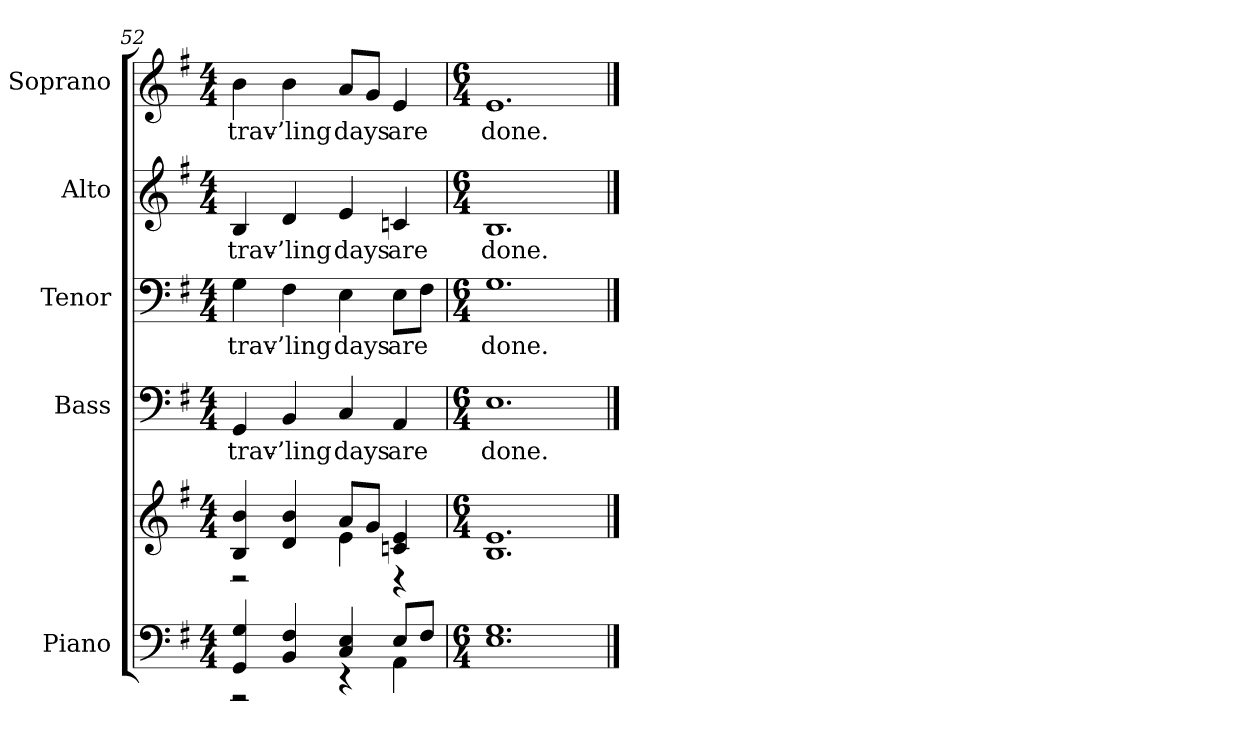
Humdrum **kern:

**kern	**kern	**kern	**text	**kern	**text	**kern	**text	**kern	**text
*part5	*part5	*part4	*part4	*part3	*part3	*part2	*part2	*part1	*part1
*staff6	*staff5	*staff4	*staff4	*staff3	*staff3	*staff2	*staff2	*staff1	*staff1
*I"Piano	*	*I"Bass	*	*I"Tenor	*	*I"Alto	*	*I"Soprano	*
*I'Pno.	*	*I'B.	*	*I'T.	*	*I'A.	*	*I'S.	*
*clefF4	*clefG2	*clefF4	*	*clefF4	*	*clefG2	*	*clefG2	*
*k[f#]	*k[f#]	*k[f#]	*	*k[f#]	*	*k[f#]	*	*k[f#]	*
*G:	*G:	*G:	*	*G:	*	*G:	*	*G:	*
*M4/4	*M4/4	*M4/4	*	*M4/4	*	*M4/4	*	*M4/4	*
=52	=52	=52	=52	=52	=52	=52	=52	=52	=52
*^	*^	*	*	*	*	*	*	*	*
!	!	!	!	!	!LO:LY:b:color=#000000	!	!	!	!	!	!
!	!	!	!	!	!	!	!LO:LY:b:color=#000000	!	!	!	!
!	!	!	!	!	!	!	!	!	!LO:LY:b:color=#000000	!	!
!	!	!	!	!	!	!	!	!	!	!	!LO:LY:b:color=#000000
4GGi/ 4Gi	2r	4Bi/ 4bi	2r	4GGi/	trav-	4Gi\	trav-	4Bi/	trav-	4bi\	trav-
!	!	!	!	!	!LO:LY:b:color=#000000	!	!	!	!	!	!
!	!	!	!	!	!	!	!LO:LY:b:color=#000000	!	!	!	!
!	!	!	!	!	!	!	!	!	!LO:LY:b:color=#000000	!	!
!	!	!	!	!	!	!	!	!	!	!	!LO:LY:b:color=#000000
4BBi/ 4F#i	.	4di/ 4bi	.	4BBi/	-’ling	4F#i\	-’ling	4di/	-’ling	4bi\	-’ling
!	!	!	!	!	!LO:LY:b:color=#000000	!	!	!	!	!	!
!	!	!	!	!	!	!	!LO:LY:b:color=#000000	!	!	!	!
!	!	!	!	!	!	!	!	!	!LO:LY:b:color=#000000	!	!
!	!	!	!	!	!	!	!	!	!	!	!LO:LY:b:color=#000000
4Ci/ 4Ei	4r	8ai/L	4ei\	4Ci/	days	4Ei\	days	4ei/	days	8ai/L	days
.	.	8gi/J	.	.	.	.	.	.	.	8gi/J	.
!	!	!	!	!	!LO:LY:b:color=#000000	!	!	!	!	!	!
!	!	!	!	!	!	!	!LO:LY:b:color=#000000	!	!	!	!
!	!	!	!	!	!	!	!	!	!LO:LY:b:color=#000000	!	!
!	!	!	!	!	!	!	!	!	!	!	!LO:LY:b:color=#000000
8Ei/L	4AAi\	4cni/ 4ei	4r	4AAi/	are	8Ei\L	are	4cni/	are	4ei/	are
8F#i/J	.	.	.	.	.	8F#i\J	.	.	.	.	.
*v	*v	*	*	*	*	*	*	*	*	*	*
*	*v	*v	*	*	*	*	*	*	*	*
!!LO:PB:g=z
=53	=53	=53	=53	=53	=53	=53	=53	=53	=53
*M6/4	*M6/4	*M6/4	*	*M6/4	*	*M6/4	*	*M6/4	*
!	!	!	!LO:LY:b:color=#000000	!	!	!	!	!	!
!	!	!	!	!	!LO:LY:b:color=#000000	!	!	!	!
!	!	!	!	!	!	!	!LO:LY:b:color=#000000	!	!
!	!	!	!	!	!	!	!	!	!LO:LY:b:color=#000000
1.Ei 1.Gi	1.Bi 1.ei	1.Ei	done.	1.Gi	done.	1.Bi	done.	1.ei	done.
==	==	==	==	==	==	==	==	==	==
*-	*-	*-	*-	*-	*-	*-	*-	*-	*-
